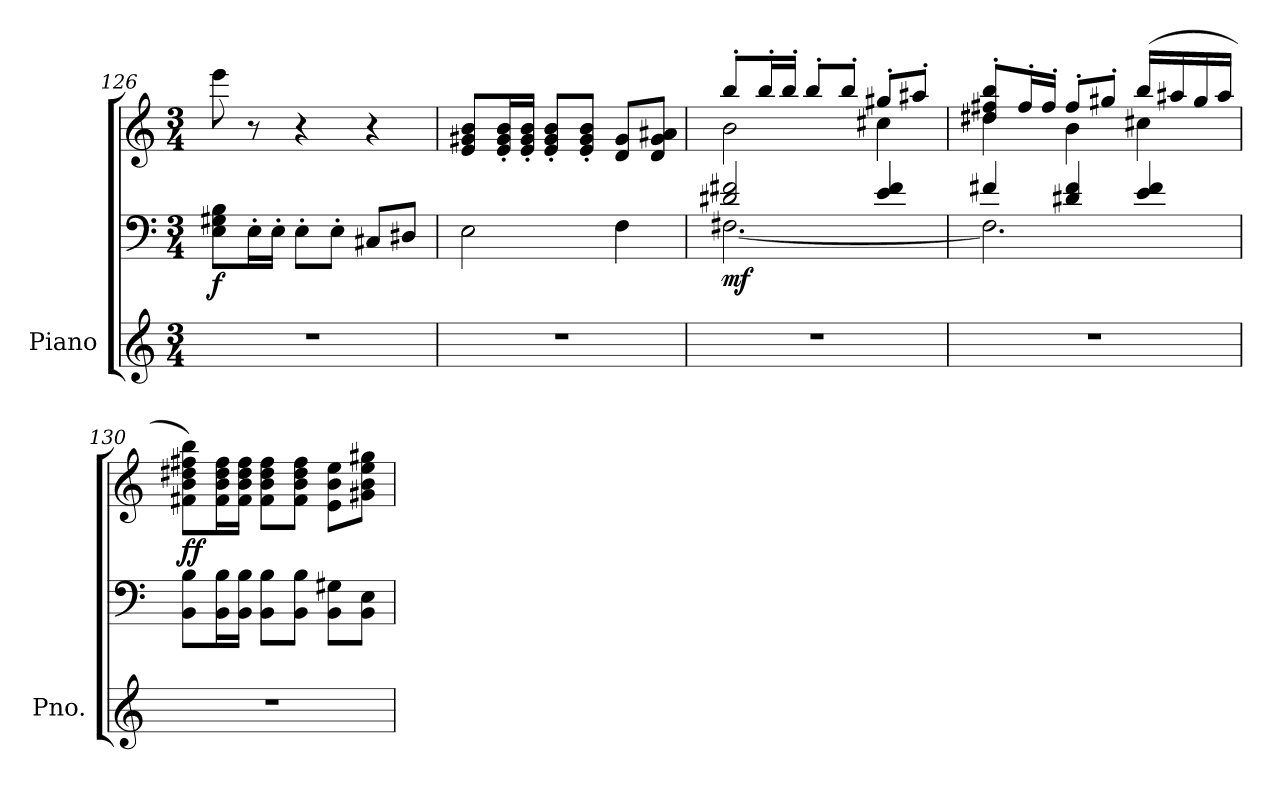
**kern	**kern	**kern	**dynam
*part1	*part1	*part1	*part1
*staff3	*staff2	*staff1	*staff1/2/3
*I"Piano	*	*	*
*I'Pno.	*	*	*
*clefG2	*clefF4	*clefG2	*
*k[]	*k[]	*k[]	*
*M3/4	*M3/4	*M3/4	*
=126	=126	=126	=126
!	!	!	!LO:DY:b=2
2.r	8E\ 8G#X\ 8B\L	8eee\	f
.	16E'\L	8r	.
.	16E'\JJ	.	.
.	8E'\L	4r	.
.	8E'\J	.	.
.	8C#X/L	4r	.
.	8D#X/J	.	.
=127	=127	=127	=127
2.r	2E\	8e/ 8g#X/ 8b/L	.
.	.	16e/' 16g#/' 16b/'L	.
.	.	16e/' 16g#/' 16b/'JJ	.
.	.	8e/' 8g#/' 8b/'L	.
.	.	8e/' 8g#/' 8b/'J	.
.	4F\	8d/ 8g#/L	.
.	.	8d/ 8g#/ 8a#X/J	.
=128	=128	=128	=128
*	*^	*^	*
!	!	!	!	!	!LO:DY:b=2
2.r	2d#X/ 2f#X/	[2.F#X\	8bb'/L	2b\	mf
.	.	.	16bb'/L	.	.
.	.	.	16bb'/JJ	.	.
.	.	.	8bb'/L	.	.
.	.	.	8bb'/J	.	.
.	4e/ 4f#/	.	8gg#X'/L	4cc#X\	.
.	.	.	8aa#X'/J	.	.
!!LO:LB:g=z	!!
=129	=129	=129	=129	=129	=129
2.r	4f#X/	2.F#\]	8dd#X/' 8ff#X/' 8bb/'L	4dd#\	.
.	.	.	16ff#'/L	.	.
.	.	.	16ff#'/JJ	.	.
.	4d#X/ 4f#/	.	8ff#'/L	4b\	.
.	.	.	8gg#X'/J	.	.
.	4e/ 4f#/	.	(>16bb/LL	4cc#X\	.
.	.	.	16aa#X/	.	.
.	.	.	16gg#/	.	.
.	.	.	16aa#/JJ	.	.
*	*v	*v	*	*	*
*	*	*v	*v	*
=130	=130	=130	=130
!	!	!	!LO:DY:b
2.r	8BB\ 8B\L	8f#X\ 8b\ 8dd#X\ 8ff#X\ 8bb\L)	ff
.	16BB\ 16B\L	16f#\ 16b\ 16dd#\ 16ff#\L	.
.	16BB\ 16B\JJ	16f#\ 16b\ 16dd#\ 16ff#\JJ	.
.	8BB\ 8B\L	8f#\ 8b\ 8dd#\ 8ff#\L	.
.	8BB\ 8B\J	8f#\ 8b\ 8dd#\ 8ff#\J	.
.	8BB\ 8G#X\L	8e\ 8b\ 8ee\L	.
.	8BB\ 8E\J	8g#X\ 8b\ 8ee\ 8gg#X\J	.
=	=	=	=
*-	*-	*-	*-
